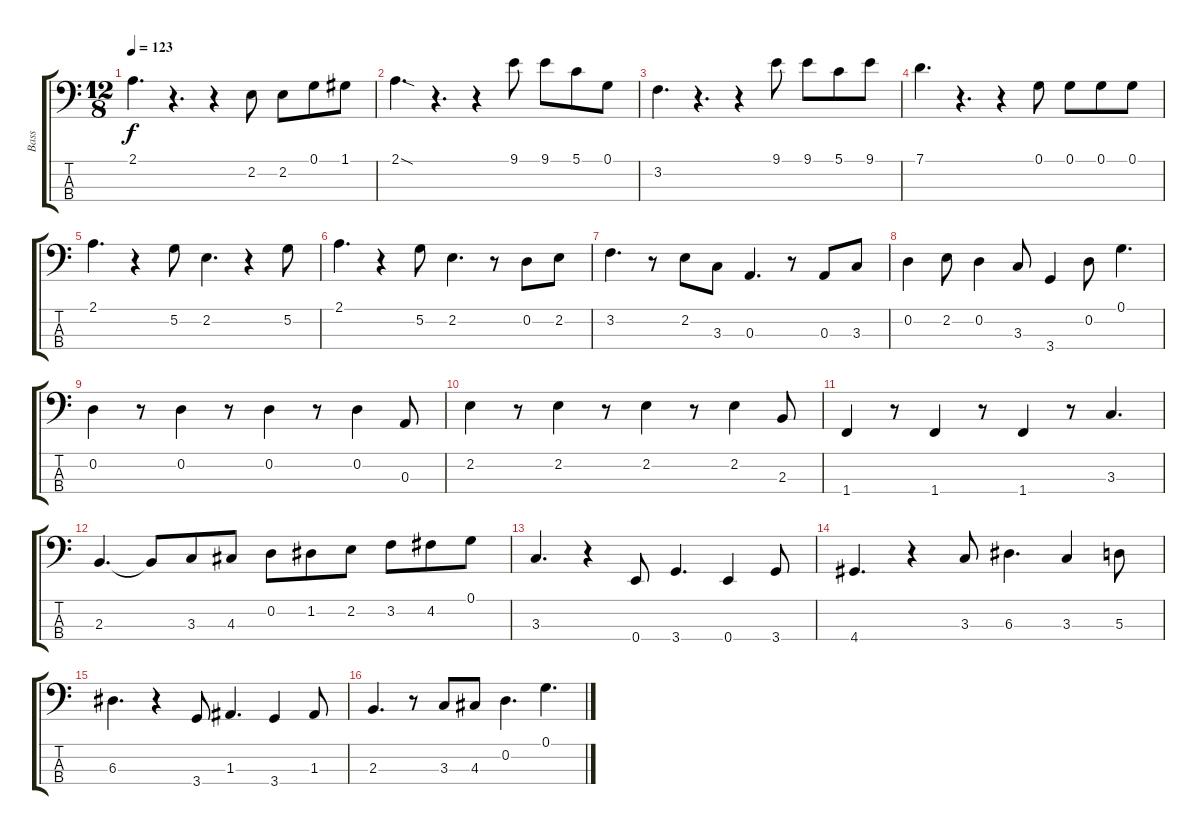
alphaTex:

\track ("Bass" "Bass") {instrument electricbassfinger}
\staff {score tabs}
\tuning (G2 D2 A1 E1) {hide}
\ts (12 8)
\tempo 123
\clef f4
\ks c
2.1.4{d dy f} r.4{d} r.4 2.2.8 2.2.8 0.1.8 1.1.8 |
2.1{sod}.4{d} r.4{d} r.4 9.1.8 9.1.8 5.1.8 0.1.8 |
3.2.4{d} r.4{d} r.4 9.1.8 9.1.8 5.1.8 9.1.8 |
7.1.4{d} r.4{d} r.4 0.1.8 0.1.8 0.1.8 0.1.8 |
2.1.4{d} r.4 5.2.8 2.2.4{d} r.4 5.2.8 |
2.1.4{d} r.4 5.2.8 2.2.4{d} r.8 0.2.8 2.2.8 |
3.2.4{d} r.8 2.2.8 3.3.8 0.3.4{d} r.8 0.3.8 3.3.8 |
0.2.4 2.2.8 0.2.4 3.3.8 3.4.4 0.2.8 0.1.4{d} |
0.2.4 r.8 0.2.4 r.8 0.2.4 r.8 0.2.4 0.3.8 |
2.2.4 r.8 2.2.4 r.8 2.2.4 r.8 2.2.4 2.3.8 |
1.4.4 r.8 1.4.4 r.8 1.4.4 r.8 3.3.4{d} |
2.3.4{d} 2.3{t}.8 3.3.8 4.3.8 0.2.8 1.2.8 2.2.8 3.2.8 4.2.8 0.1.8 |
3.3.4{d} r.4 0.4.8 3.4.4{d} 0.4.4 3.4.8 |
4.4.4{d} r.4 3.3.8 6.3.4{d} 3.3.4 5.3.8 |
6.3.4{d} r.4 3.4.8 1.3.4{d} 3.4.4 1.3.8 |
2.3.4{d} r.8 3.3.8 4.3.8 0.2.4{d} 0.1.4{d}
